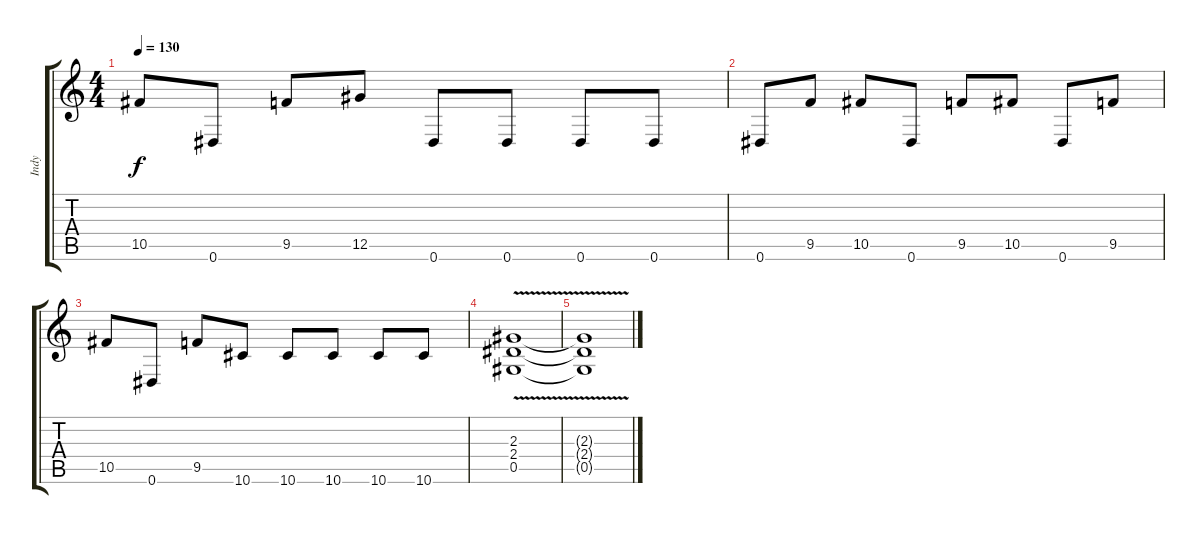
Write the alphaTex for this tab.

\track ("Indy" "Indy") {instrument distortionguitar}
\staff {score tabs}
\tuning (Eb4 Bb3 Gb3 Db3 Ab2 Eb2) {hide}
\ts (4 4)
\tempo 130
\clef g2
\ks c
10.5.8{dy f} 0.6.8 9.5.8 12.5.8 0.6.8 0.6.8 0.6.8 0.6.8 |
0.6.8 9.5.8 10.5.8 0.6.8 9.5.8 10.5.8 0.6.8 9.5.8 |
10.5.8 0.6.8 9.5.8 10.6.8 10.6.8 10.6.8 10.6.8 10.6.8 |
(2.3 2.4{v} 0.5).1 |
(2.3{t} 2.4{t} 0.5{t}).1
